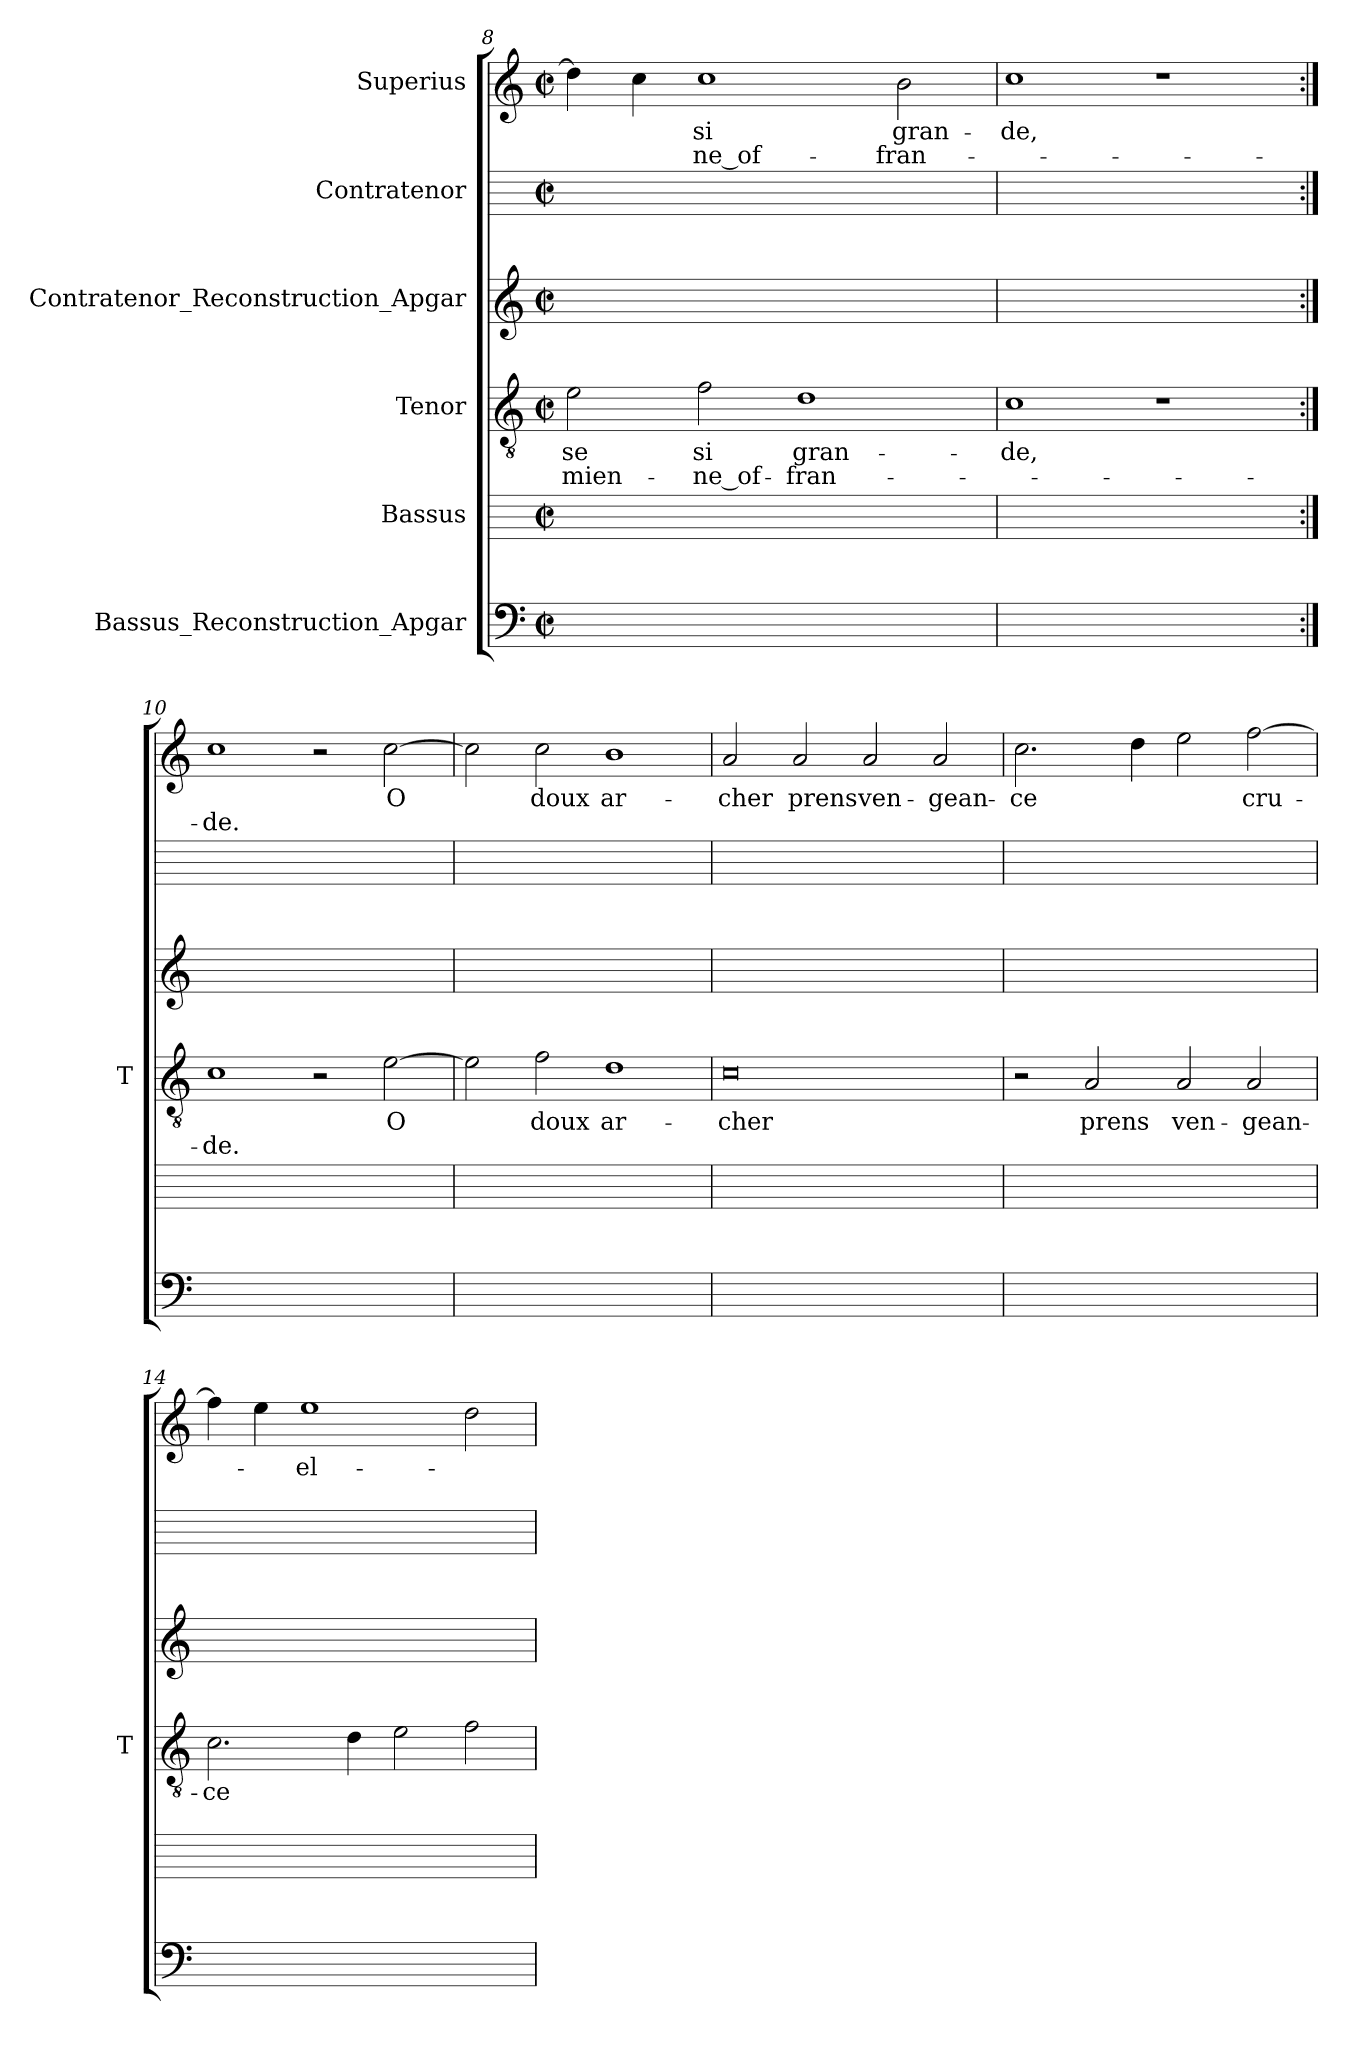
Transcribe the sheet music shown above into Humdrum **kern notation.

**kern	**kern	**kern	**text	**text	**kern	**kern	**kern	**text	**text
*part6	*part5	*part4	*part4	*part4	*part3	*part2	*part1	*part1	*part1
*staff6	*staff5	*staff4	*staff4	*staff4	*staff3	*staff2	*staff1	*staff1	*staff1
*I"Bassus_Reconstruction_Apgar	*I"Bassus	*I"Tenor	*	*	*I"Contratenor_Reconstruction_Apgar	*I"Contratenor	*I"Superius	*	*
*	*	*I'T	*	*	*	*	*	*	*
*clefF4	*	*clefGv2	*	*	*clefG2	*	*clefG2	*	*
*k[]	*	*k[]	*	*	*k[]	*	*k[]	*	*
*C:	*	*C:	*	*	*C:	*	*C:	*	*
*M2/2	*M2/2	*M2/2	*	*	*M2/2	*M2/2	*M2/2	*	*
*met(c|)	*met(c|)	*met(c|)	*	*	*met(c|)	*met(c|)	*met(c|)	*	*
=8	=8	=8	=8	=8	=8	=8	=8	=8	=8
0ryy	0ryy	2e	-se	mien-	0ryy	0ryy	4dd]	.	.
.	.	.	.	.	.	.	4cc	.	.
.	.	2f	-si	ne_of-	.	.	1cc	-si	ne_of-
.	.	1d	gran-	fran-	.	.	.	.	.
.	.	.	.	.	.	.	2b	gran-	fran-
=9	=9	=9	=9	=9	=9	=9	=9	=9	=9
0ryy	0ryy	1c	-de,	.	0ryy	0ryy	1cc	-de,	.
.	.	1r	.	.	.	.	1r	.	.
!!LO:PB:g=z
=10:|!	=10:|!	=10:|!	=10:|!	=10:|!	=10:|!	=10:|!	=10:|!	=10:|!	=10:|!
0ryy	0ryy	1c	.	-de.	0ryy	0ryy	1cc	.	-de.
.	.	2r	.	.	.	.	2r	.	.
.	.	[2e	-O	.	.	.	[2cc	-O	.
=11	=11	=11	=11	=11	=11	=11	=11	=11	=11
0ryy	0ryy	2e]	.	.	0ryy	0ryy	2cc]	.	.
.	.	2f	-doux	.	.	.	2cc	-doux	.
.	.	1d	ar-	.	.	.	1b	ar-	.
=12	=12	=12	=12	=12	=12	=12	=12	=12	=12
0ryy	0ryy	0c	-cher	.	0ryy	0ryy	2a	-cher	.
.	.	.	.	.	.	.	2a	-prens	.
.	.	.	.	.	.	.	2a	ven-	.
.	.	.	.	.	.	.	2a	gean-	.
=13	=13	=13	=13	=13	=13	=13	=13	=13	=13
0ryy	0ryy	2r	.	.	0ryy	0ryy	2.cc	-ce	.
.	.	2A	-prens	.	.	.	.	.	.
.	.	.	.	.	.	.	4dd	.	.
.	.	2A	ven-	.	.	.	2ee	.	.
.	.	2A	gean-	.	.	.	[2ff	cru-	.
=14	=14	=14	=14	=14	=14	=14	=14	=14	=14
0ryy	0ryy	2.c	-ce	.	0ryy	0ryy	4ff]	.	.
.	.	.	.	.	.	.	4ee	.	.
.	.	.	.	.	.	.	1ee	el-	.
.	.	4d	.	.	.	.	.	.	.
.	.	2e	.	.	.	.	.	.	.
.	.	2f	.	.	.	.	2dd	.	.
=	=	=	=	=	=	=	=	=	=
*-	*-	*-	*-	*-	*-	*-	*-	*-	*-
